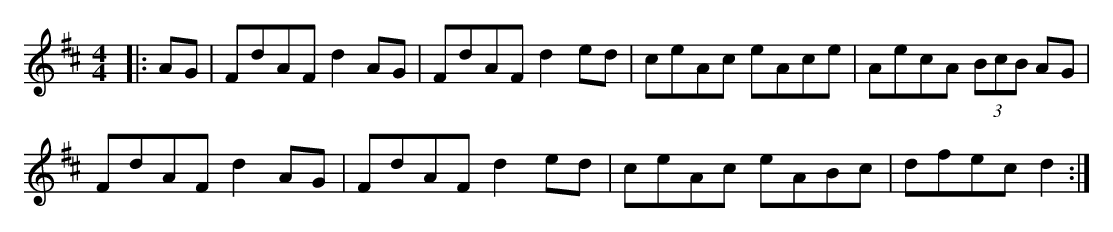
X:1
M:4/4
K:D
|:AG|FdAF d2AG|FdAF d2ed|ceAc eAce|AecA (3BcB AG|
FdAF d2AG|FdAF d2ed|ceAc eABc|dfec d2:|
